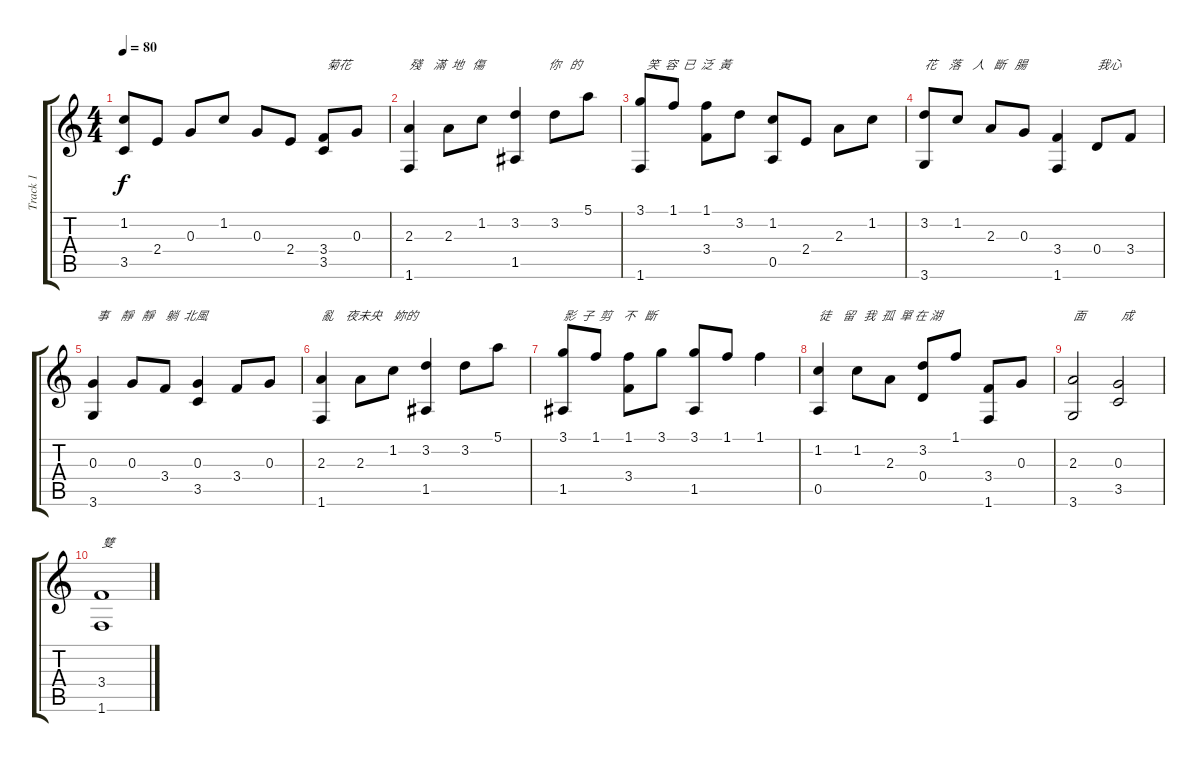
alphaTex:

\track ("Track 1" "Track 1") {instrument acousticguitarsteel}
\staff {score tabs}
\tuning (E4 B3 G3 D3 A2 E2) {hide}
\ts (4 4)
\tempo 80
\clef g2
\ks c
(1.2 3.5).8{dy f} 2.4.8 0.3.8 1.2.8 0.3.8 2.4.8 (3.4 3.5).8{txt " 菊花"} 0.3.8 |
(2.3 1.6).4{txt "殘　滿  地   傷　"} 2.3.8 1.2.8 (3.2 1.5).4{txt "           你   的"} 3.2.8 5.1.8 |
(3.1 1.6).8{txt "  笑  容  已  泛  黃"} 1.1.8 (1.1 3.4).8 3.2.8 (1.2 0.5).8 2.4.8 2.3.8 1.2.8 |
(3.2 3.6).8{txt "花    落    人   斷   腸"} 1.2.8 2.3.8 0.3.8 (3.4 1.6).4 0.4.8{txt "我心"} 3.4.8 |
(0.3 3.6).4{txt " 事　靜   靜    躺  北風"} 0.3.8 3.4.8 (0.3 3.5).4 3.4.8 0.3.8 |
(2.3 1.6).4{txt "亂　夜未央　妳的"} 2.3.8 1.2.8 (3.2 1.5).4 3.2.8 5.1.8 |
(3.1 1.5).8{txt "影  子  剪    不   斷"} 1.1.8 (1.1 3.4).8 3.1.8 (3.1 1.5).8 1.1.8 1.1.4 |
(1.2 0.5).4{txt "徒    留   我  孤  單 在 湖"} 1.2.8 2.3.8 (3.2 0.4).8 1.1.8 (3.4 1.6).8 0.3.8 |
(2.3 3.6).2{txt "面　        成  "} (0.3 3.5).2 |
(3.4 1.6).1{txt "雙 "}
